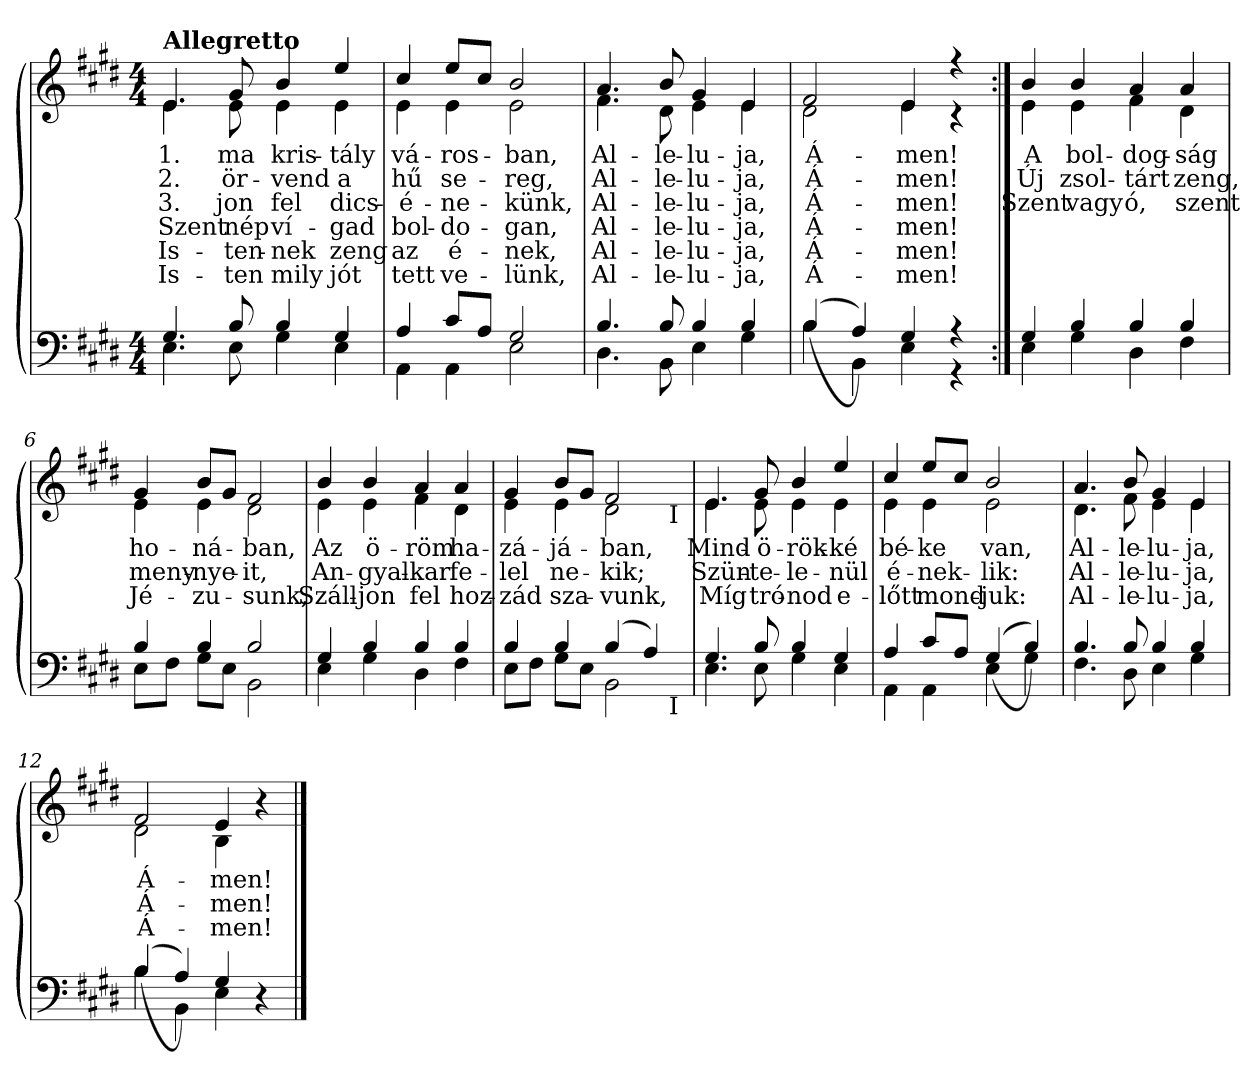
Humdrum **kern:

**kern	**kern	**text	**text	**text	**text	**text	**text
*part2	*part1	*part1	*part1	*part1	*part1	*part1	*part1
*staff2	*staff1	*staff1	*staff1	*staff1	*staff1	*staff1	*staff1
*clefF4	*clefG2	*	*	*	*	*	*
*k[f#c#g#d#]	*k[f#c#g#d#]	*	*	*	*	*	*
*c#:	*c#:	*	*	*	*	*	*
*M4/4	*M4/4	*	*	*	*	*	*
=1	=1	=1	=1	=1	=1	=1	=1
*^	*^	*	*	*	*	*	*
!	!	!LO:TX:a:B:t=Allegretto	!	!	!	!	!	!	!
!	!	!	!	!LO:LY:b	!LO:LY:b	!LO:LY:b	!LO:LY:b	!LO:LY:b	!LO:LY:b
4.G#/	4.E\	4.e/	4.e\	1.	2.	3.	Szent	Is-	Is-
!	!	!	!	!LO:LY:b	!LO:LY:b	!LO:LY:b	!LO:LY:b	!LO:LY:b	!LO:LY:b
8B/	8E\	8g#/	8e\	-ma	ör-	-jon	nép	-ten-	-ten
!	!	!	!	!LO:LY:b	!LO:LY:b	!LO:LY:b	!LO:LY:b	!LO:LY:b	!LO:LY:b
4B/	4G#\	4b/	4e\	kris-	-vend	fel	ví-	-nek	mily
!	!	!	!	!LO:LY:b	!LO:LY:b	!LO:LY:b	!LO:LY:b	!LO:LY:b	!LO:LY:b
4G#/	4E\	4ee/	4e\	-tály	a	dics-	-gad	zeng	jót
=2	=2	=2	=2	=2	=2	=2	=2	=2	=2
!	!	!	!	!LO:LY:b	!LO:LY:b	!LO:LY:b	!LO:LY:b	!LO:LY:b	!LO:LY:b
4A/	4AA\	4cc#/	4e\	vá-	hű	-é-	bol-	az	tett
!	!	!	!	!LO:LY:b	!LO:LY:b	!LO:LY:b	!LO:LY:b	!LO:LY:b	!LO:LY:b
8c#/L	4AA\	8ee/L	4e\	-ros-	se-	-ne-	-do-	é-	ve-
8A/J	.	8cc#/J	.	.	.	.	.	.	.
!	!	!	!	!LO:LY:b	!LO:LY:b	!LO:LY:b	!LO:LY:b	!LO:LY:b	!LO:LY:b
2G#/	2E\	2b/	2e\	-ban,	-reg,	-künk,	-gan,	-nek,	-lünk,
=3	=3	=3	=3	=3	=3	=3	=3	=3	=3
!	!	!	!	!LO:LY:b	!LO:LY:b	!LO:LY:b	!LO:LY:b	!LO:LY:b	!LO:LY:b
4.B/	4.D#\	4.a/	4.f#\	Al-	Al-	Al-	Al-	Al-	Al-
!	!	!	!	!LO:LY:b	!LO:LY:b	!LO:LY:b	!LO:LY:b	!LO:LY:b	!LO:LY:b
8B/	8BB\	8b/	8d#\	-le-	-le-	-le-	-le-	-le-	-le-
!	!	!	!	!LO:LY:b	!LO:LY:b	!LO:LY:b	!LO:LY:b	!LO:LY:b	!LO:LY:b
4B/	4E\	4g#/	4e\	-lu-	-lu-	-lu-	-lu-	-lu-	-lu-
!	!	!	!	!LO:LY:b	!LO:LY:b	!LO:LY:b	!LO:LY:b	!LO:LY:b	!LO:LY:b
4B/	4G#\	4e/	4e\	-ja,	-ja,	-ja,	-ja,	-ja,	-ja,
=4	=4	=4	=4	=4	=4	=4	=4	=4	=4
!	!	!	!	!LO:LY:b	!LO:LY:b	!LO:LY:b	!LO:LY:b	!LO:LY:b	!LO:LY:b
(<(>4B/	4B\	2f#/	2d#\	Á-	Á-	Á-	Á-	Á-	Á-
4A/))	4BB\	.	.	.	.	.	.	.	.
!	!	!	!	!LO:LY:b	!LO:LY:b	!LO:LY:b	!LO:LY:b	!LO:LY:b	!LO:LY:b
4G#/	4E\	4e/	4e\	-men!	-men!	-men!	-men!	-men!	-men!
4r	4r	4r	4r	.	.	.	.	.	.
!!LO:LB:g=z	!!
=5:|!	=5:|!	=5:|!	=5:|!	=5:|!	=5:|!	=5:|!	=5:|!	=5:|!	=5:|!
!	!	!	!	!LO:LY:b	!LO:LY:b	!LO:LY:b	!	!	!
4G#/	4E\	4b/	4e\	A	Új	Szent	.	.	.
!	!	!	!	!LO:LY:b	!LO:LY:b	!LO:LY:b	!	!	!
4B/	4G#\	4b/	4e\	bol-	zsol-	vagy	.	.	.
!	!	!	!	!LO:LY:b	!LO:LY:b	!LO:LY:b	!	!	!
4B/	4D#\	4a/	4f#\	-dog-	-tárt	ó,	.	.	.
!	!	!	!	!LO:LY:b	!LO:LY:b	!LO:LY:b	!	!	!
4B/	4F#\	4a/	4d#\	-ság	zeng,	szent	.	.	.
=6	=6	=6	=6	=6	=6	=6	=6	=6	=6
!	!	!	!	!LO:LY:b	!LO:LY:b	!LO:LY:b	!	!	!
4B/	8E\L	4g#/	4e\	ho-	meny-	Jé-	.	.	.
.	8F#\J	.	.	.	.	.	.	.	.
!	!	!	!	!LO:LY:b	!LO:LY:b	!LO:LY:b	!	!	!
4B/	8G#\L	8b/L	4e\	-ná-	-nye-	-zu-	.	.	.
.	8E\J	8g#/J	.	.	.	.	.	.	.
!	!	!	!	!LO:LY:b	!LO:LY:b	!LO:LY:b	!	!	!
2B/	2BB\	2f#/	2d#\	-ban,	-it,	-sunk,	.	.	.
=7	=7	=7	=7	=7	=7	=7	=7	=7	=7
!	!	!	!	!LO:LY:b	!LO:LY:b	!LO:LY:b	!	!	!
4G#/	4E\	4b/	4e\	Az	An-	Száll-	.	.	.
!	!	!	!	!LO:LY:b	!LO:LY:b	!LO:LY:b	!	!	!
4B/	4G#\	4b/	4e\	ö-	-gyal-	-jon	.	.	.
!	!	!	!	!LO:LY:b	!LO:LY:b	!LO:LY:b	!	!	!
4B/	4D#\	4a/	4f#\	-röm	-kar	fel	.	.	.
!	!	!	!	!LO:LY:b	!LO:LY:b	!LO:LY:b	!	!	!
4B/	4F#\	4a/	4d#\	ha-	fe-	hoz-	.	.	.
=8	=8	=8	=8	=8	=8	=8	=8	=8	=8
!	!	!	!	!LO:LY:b	!LO:LY:b	!LO:LY:b	!	!	!
*	*^	*	*^	*	*	*	*	*	*
4B/	8E\L	2..ryy	4g#/	4e\	2..ryy	-zá-	-lel	-zád	.	.	.
.	8F#\J	.	.	.	.	.	.	.	.	.	.
!	!	!	!	!	!	!LO:LY:b	!LO:LY:b	!LO:LY:b	!	!	!
4B/	8G#\L	.	8b/L	4e\	.	-já-	ne-	sza-	.	.	.
.	8E\J	.	8g#/J	.	.	.	.	.	.	.	.
!	!	!	!	!	!	!LO:LY:b	!LO:LY:b	!LO:LY:b	!	!	!
(4B/	2BB\	.	2f#/	2d#\	.	-ban,	-kik;	-vunk,	.	.	.
4A/)	.	.	.	.	.	.	.	.	.	.	.
!	!	!	!	!	!LO:TX:b:t=I	!	!	!	!	!	!
!	!	!LO:TX:b:t=I	!	!	!	!	!	!	!	!	!
.	.	8ryy	.	.	8ryy	.	.	.	.	.	.
*	*v	*v	*	*	*	*	*	*	*	*	*
*	*	*	*v	*v	*	*	*	*	*	*
!!LO:LB:g=z
=9	=9	=9	=9	=9	=9	=9	=9	=9	=9
*	*^	*	*^	*	*	*	*	*	*
!	!	!	!	!	!	!LO:LY:b	!LO:LY:b	!LO:LY:b	!	!	!
*	*v	*v	*	*	*	*	*	*	*	*	*
*	*	*	*v	*v	*	*	*	*	*	*
4.G#/	4.E\	4.e/	4.e\	Mind-	Szün-	Míg	.	.	.
!	!	!	!	!LO:LY:b	!LO:LY:b	!LO:LY:b	!	!	!
8B/	8E\	8g#/	8e\	-ö-	-te-	tró-	.	.	.
!	!	!	!	!LO:LY:b	!LO:LY:b	!LO:LY:b	!	!	!
4B/	4G#\	4b/	4e\	-rök-	-le-	-nod	.	.	.
!	!	!	!	!LO:LY:b	!LO:LY:b	!LO:LY:b	!	!	!
4G#/	4E\	4ee/	4e\	-ké	-nül	e-	.	.	.
=10	=10	=10	=10	=10	=10	=10	=10	=10	=10
!	!	!	!	!LO:LY:b	!LO:LY:b	!LO:LY:b	!	!	!
4A/	4AA\	4cc#/	4e\	bé-	é-	-lőtt	.	.	.
!	!	!	!	!LO:LY:b	!LO:LY:b	!LO:LY:b	!	!	!
8c#/L	4AA\	8ee/L	4e\	-ke	-nek-	mond-	.	.	.
8A/J	.	8cc#/J	.	.	.	.	.	.	.
!	!	!	!	!LO:LY:b	!LO:LY:b	!LO:LY:b	!	!	!
(<(>4G#/	4E\	2b/	2e\	van,	-lik:	-juk:	.	.	.
4B/))	4G#\	.	.	.	.	.	.	.	.
=11	=11	=11	=11	=11	=11	=11	=11	=11	=11
!	!	!	!	!LO:LY:b	!LO:LY:b	!LO:LY:b	!	!	!
4.B/	4.F#\	4.a/	4.d#\	Al-	Al-	Al-	.	.	.
!	!	!	!	!LO:LY:b	!LO:LY:b	!LO:LY:b	!	!	!
8B/	8D#\	8b/	8f#\	-le-	-le-	-le-	.	.	.
!	!	!	!	!LO:LY:b	!LO:LY:b	!LO:LY:b	!	!	!
4B/	4E\	4g#/	4e\	-lu-	-lu-	-lu-	.	.	.
!	!	!	!	!LO:LY:b	!LO:LY:b	!LO:LY:b	!	!	!
4B/	4G#\	4e/	4e\	-ja,	-ja,	-ja,	.	.	.
=12	=12	=12	=12	=12	=12	=12	=12	=12	=12
!	!	!	!	!LO:LY:b	!LO:LY:b	!LO:LY:b	!	!	!
(<(>4B/	4B\	2f#/	2d#\	Á-	Á-	Á-	.	.	.
4A/))	4BB\	.	.	.	.	.	.	.	.
!	!	!	!	!LO:LY:b	!LO:LY:b	!LO:LY:b	!	!	!
4G#/	4E\	4e/	4B\	-men!	-men!	-men!	.	.	.
4ryy	4r	4r	4ryy	.	.	.	.	.	.
*v	*v	*	*	*	*	*	*	*	*
*	*v	*v	*	*	*	*	*	*
==	==	==	==	==	==	==	==
*-	*-	*-	*-	*-	*-	*-	*-
